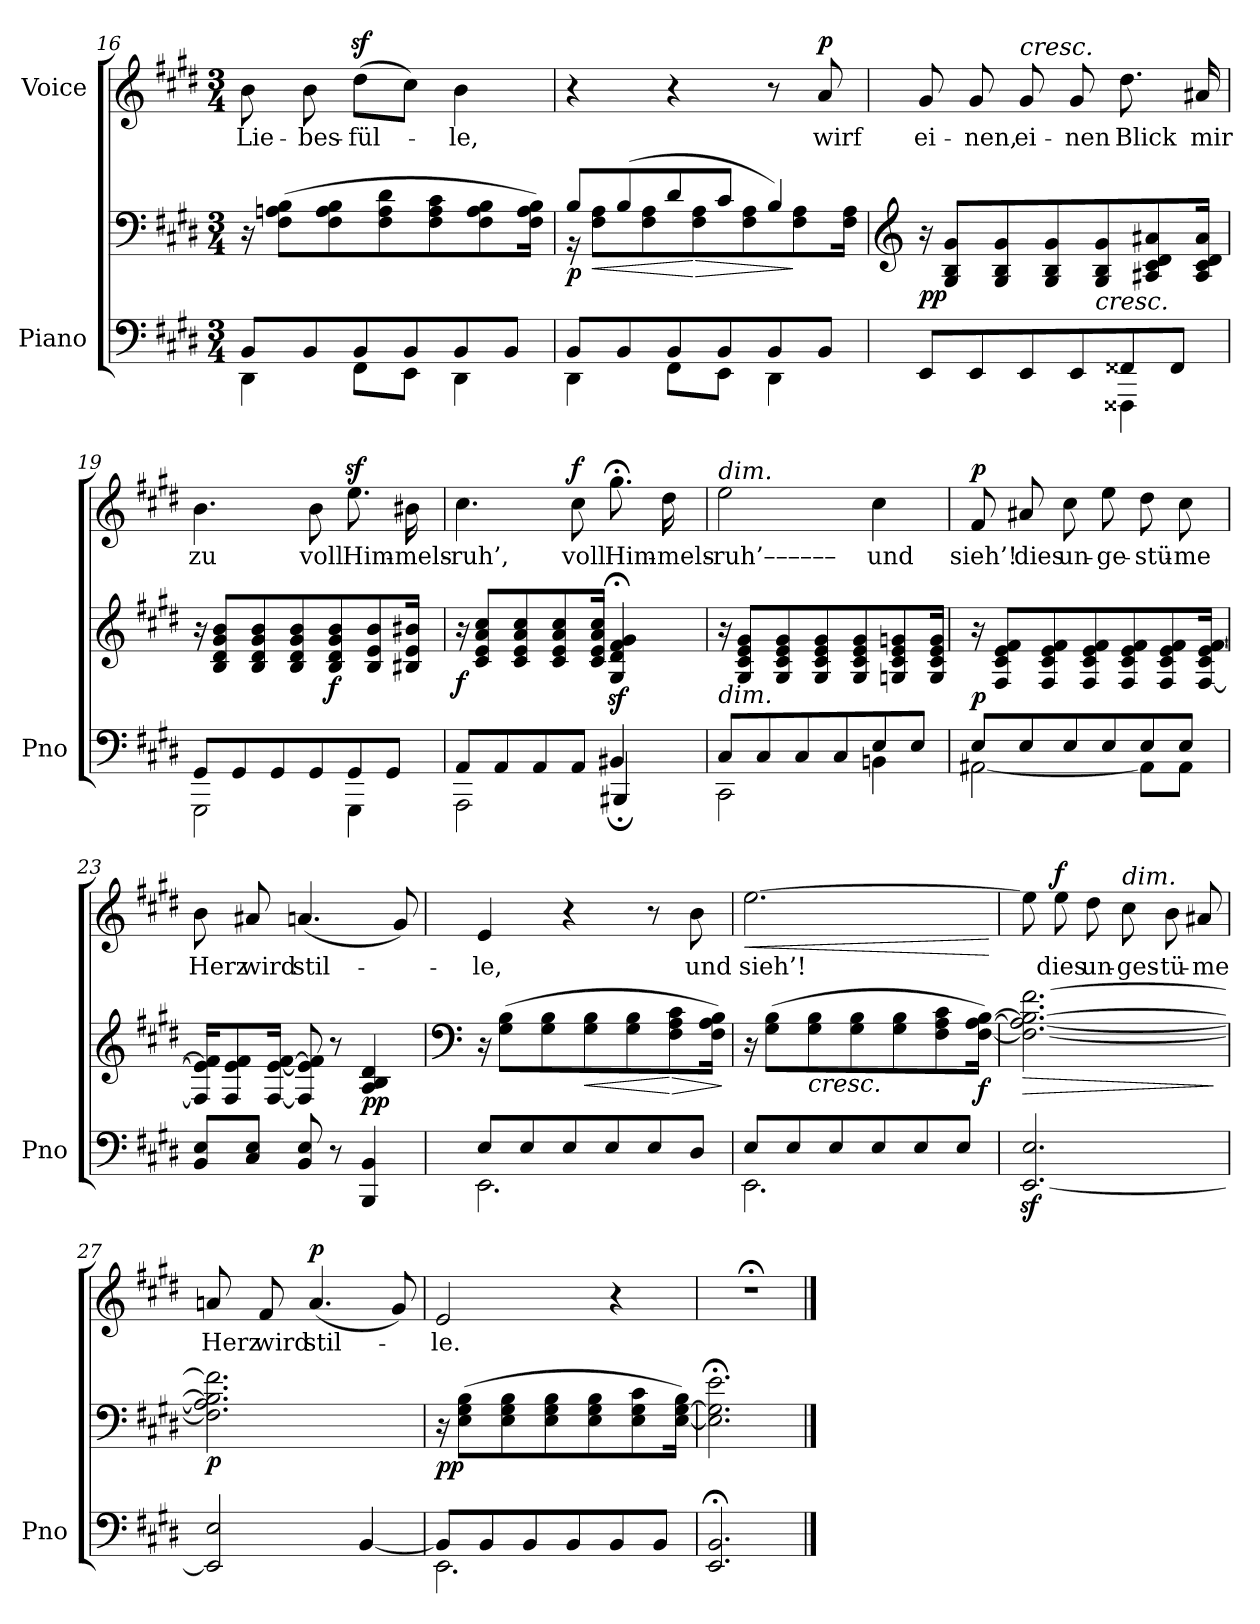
**kern	**kern	**dynam	**kern	**text	**dynam
*part2	*part2	*part2	*part1	*part1	*part1
*staff3	*staff2	*staff2/3	*staff1	*staff1	*staff1
*I"Piano	*	*	*I"Voice	*	*
*I'Pno	*	*	*	*	*
!!LO:LB:g=z
*clefF4	*clefF4	*	*clefG2	*	*
*k[f#c#g#d#]	*k[f#c#g#d#]	*	*k[f#c#g#d#]	*	*
*M3/4	*M3/4	*	*M3/4	*	*
=16	=16	=16	=16	=16	=16
*^	*	*	*	*	*
!	!	!	!	!	!LO:LY:b	!
8BB/L	4DD#\	16r	.	8b\	Lie-	.
.	.	(>8F#\ 8An\ 8B\L	.	.	.	.
!	!	!	!	!	!LO:LY:b	!
8BB/	.	.	.	8b\	-bes-	.
.	.	8F#\ 8A\ 8B\	.	.	.	.
!	!	!	!	!	!LO:LY:b	!
8BB/	8FF#\L	.	.	(8dd#z>\L	-fül-	.
.	.	8F#\ 8A\ 8d#\	.	.	.	.
8BB/	8EE\J	.	.	8cc#\J)	.	.
.	.	8F#\ 8A\ 8c#\	.	.	.	.
!	!	!	!	!	!LO:LY:b	!
8BB/	4DD#\	.	.	4b\	-le,	.
.	.	8F#\ 8A\ 8B\	.	.	.	.
8BB/J	.	.	.	.	.	.
.	.	16F#\ 16A\ 16B\Jk)	.	.	.	.
=17	=17	=17	=17	=17	=17	=17
*	*	*^	*	*	*	*
!	!	!	!	!LO:DY:b	!	!	!
8BB/L	4DD#\	8B/L	16r	p	4r	.	.
!	!	!	!	!LO:HP:b	!	!	!
.	.	.	8F#\ 8A\L	<	.	.	.
8BB/	.	(8B/	.	.	.	.	.
.	.	.	8F#\ 8A\	.	.	.	.
8BB/	8FF#\L	8d#/	.	.	4r	.	.
!	!	!	!	!LO:HP:n=1:b	!	!	!
.	.	.	8F#\ 8A\	[ >	.	.	.
8BB/	8EE\J	8c#/J	.	.	.	.	.
.	.	.	8F#\ 8A\	.	.	.	.
8BB/	4DD#\	4B/)	.	.	8r	.	.
.	.	.	8F#\ 8A\	]	.	.	.
!	!	!	!	!	!	!LO:LY:b	!LO:DY:a
8BB/J	.	.	.	.	8a/	wirf	p
.	.	.	16F#\ 16A\Jk	.	.	.	.
*	*	*v	*v	*	*	*	*
=18	=18	=18	=18	=18	=18	=18
*	*	*clefG2	*	*	*	*
*	*	*^	*	*	*	*
!	!	!	!	!LO:DY:b	!	!LO:LY:b	!
*	*	*v	*v	*	*	*	*
8EE/L	2ryy	16r	pp	8g#/	ei-	.
.	.	8G#/ 8B/ 8g#/L	.	.	.	.
!	!	!	!	!	!LO:LY:b	!
8EE/	.	.	.	8g#/	-nen,	.
.	.	8G#/ 8B/ 8g#/	.	.	.	.
!	!	!	!	!LO:TX:a:i:t=cresc.	!	!
!	!	!	!	!	!LO:LY:b	!
8EE/	.	.	.	8g#/	ei-	.
.	.	8G#/ 8B/ 8g#/	.	.	.	.
!	!	!	!	!	!LO:LY:b	!
8EE/	.	.	.	8g#/	-nen	.
!	!	!LO:TX:b:i:t=cresc.	!	!	!	!
.	.	8G#/ 8B/ 8g#/	.	.	.	.
!	!	!	!	!	!LO:LY:b	!
8FF##X/	4FFF##X\	.	.	8.dd#\	Blick	.
.	.	8A#X/ 8c#/ 8d#/ 8a#X/	.	.	.	.
8FF##/J	.	.	.	.	.	.
!	!	!	!	!	!LO:LY:b	!
.	.	16A#/ 16c#/ 16d#/ 16a#/Jk	.	16a#X/	mir	.
!!LO:LB:g=z
=19	=19	=19	=19	=19	=19	=19
!	!	!	!	!	!LO:LY:b	!
8GG#/L	2GGG#\	16r	.	4.b\	zu	.
.	.	8B/ 8d#/ 8g#/ 8b/L	.	.	.	.
8GG#/	.	.	.	.	.	.
.	.	8B/ 8d#/ 8g#/ 8b/	.	.	.	.
8GG#/	.	.	.	.	.	.
.	.	8B/ 8d#/ 8g#/ 8b/	.	.	.	.
!	!	!	!	!	!LO:LY:b	!
8GG#/	.	.	.	8b\	voll	.
!	!	!	!LO:DY:b	!	!	!
.	.	8B/ 8d#/ 8g#/ 8b/	f	.	.	.
!	!	!	!	!	!LO:LY:b	!
8GG#/	4GGG#\	.	.	8.eez>\	Him-	.
.	.	8B/ 8e/ 8b/	.	.	.	.
8GG#/J	.	.	.	.	.	.
!	!	!	!	!	!LO:LY:b	!
.	.	16B#X/ 16e/ 16b#X/Jk	.	16b#X\	-mels-	.
=20	=20	=20	=20	=20	=20	=20
!	!	!	!LO:DY:b	!	!LO:LY:b	!
8AA/L	2AAA\	16r	f	4.cc#\	-ruh’,	.
.	.	8c#/ 8e/ 8a/ 8cc#/L	.	.	.	.
8AA/	.	.	.	.	.	.
.	.	8c#/ 8e/ 8a/ 8cc#/	.	.	.	.
8AA/	.	.	.	.	.	.
.	.	8c#/ 8e/ 8a/ 8cc#/	.	.	.	.
!	!	!	!	!	!LO:LY:b	!LO:DY:a
8AA/J	.	.	.	8cc#\	voll	f
.	.	16c#/ 16e/ 16a/ 16cc#/Jk	.	.	.	.
!	!	!	!	!	!LO:LY:b	!
4BB#X/	4BBB#X;/	4G#/z<;< 4d#/z<;< 4f#/z<;< 4g#/z<;<	.	8.gg#;<\	Him-	.
!	!	!	!	!	!LO:LY:b	!
.	.	.	.	16dd#\	-mels-	.
=21	=21	=21	=21	=21	=21	=21
!	!	!	!	!LO:TX:a:i:t=dim.	!	!
!	!	!LO:TX:b:i:t=dim.	!	!	!	!
!	!	!	!	!	!LO:LY:b	!
8C#/L	2CC#\	16r	.	2ee\	-ruh’––––––	.
.	.	8G#/ 8c#/ 8e/ 8g#/L	.	.	.	.
8C#/	.	.	.	.	.	.
.	.	8G#/ 8c#/ 8e/ 8g#/	.	.	.	.
8C#/	.	.	.	.	.	.
.	.	8G#/ 8c#/ 8e/ 8g#/	.	.	.	.
8C#/	.	.	.	.	.	.
.	.	8G#/ 8c#/ 8e/ 8g#/	.	.	.	.
!	!	!	!	!	!LO:LY:b	!
8E/	4BBn\	.	.	4cc#\	und	.
.	.	8Gn/ 8c#/ 8e/ 8gn/	.	.	.	.
8E/J	.	.	.	.	.	.
.	.	16G/ 16c#/ 16e/ 16g/Jk	.	.	.	.
!!LO:LB:g=z
=22	=22	=22	=22	=22	=22	=22
!	!	!	!LO:DY:b	!	!LO:LY:b	!LO:DY:a
8E/L	[2AA#X\	16r	p	8f#/	sieh’!	p
.	.	8F#/ 8c#/ 8e/ 8f#/L	.	.	.	.
!	!	!	!	!	!LO:LY:b	!
8E/	.	.	.	8a#X/	dies	.
.	.	8F#/ 8c#/ 8e/ 8f#/	.	.	.	.
!	!	!	!	!	!LO:LY:b	!
8E/	.	.	.	8cc#\	un-	.
.	.	8F#/ 8c#/ 8e/ 8f#/	.	.	.	.
!	!	!	!	!	!LO:LY:b	!
8E/	.	.	.	8ee\	-ge-	.
.	.	8F#/ 8c#/ 8e/ 8f#/	.	.	.	.
!	!	!	!	!	!LO:LY:b	!
8E/	8AA#\L]	.	.	8dd#\	-stü-	.
.	.	8F#/ 8c#/ 8e/ 8f#/	.	.	.	.
!	!	!	!	!	!LO:LY:b	!
8E/J	8AA#\J	.	.	8cc#\	-me	.
.	.	[16F#/ 16c#/ [16e/ [16f#/Jk	.	.	.	.
*v	*v	*	*	*	*	*
=23	=23	=23	=23	=23	=23
!	!	!	!	!LO:LY:b	!
8BB/ 8E/L	16F#/] 16e/] 16f#/]KL	.	8b\	Herz	.
.	8F#/ 8e/ 8f#/	.	.	.	.
!	!	!	!	!LO:LY:b	!
8C#/ 8E/J	.	.	8a#X/	wird	.
.	[16F#/ [16e/ [16f#/Jk	.	.	.	.
!	!	!	!	!LO:LY:b	!
8BB/ 8E/	8F#/] 8e/] 8f#/]	.	(4.an/	stil-	.
8r	8r	.	.	.	.
!	!	!LO:DY:b	!	!	!
4BBB/ 4BB/	4A/ 4B/ 4d#/	pp	.	.	.
.	.	.	8g#/)	.	.
=24	=24	=24	=24	=24	=24
*	*clefF4	*	*	*	*
*^	*	*	*	*	*
!	!	!	!	!	!LO:LY:b	!
8E/L	2.EE\	16r	.	4e/	-le,	.
.	.	(8G#\ 8B\L	.	.	.	.
8E/	.	.	.	.	.	.
.	.	8G#\ 8B\	.	.	.	.
8E/	.	.	.	4r	.	.
!	!	!	!LO:HP:b	!	!	!
.	.	8G#\ 8B\	<	.	.	.
8E/	.	.	.	.	.	.
.	.	8G#\ 8B\	.	.	.	.
8E/	.	.	.	8r	.	.
!	!	!	!LO:HP:n=1:b	!	!	!
.	.	8F#\ 8A\ 8c#\	[ >	.	.	.
!	!	!	!	!	!LO:LY:b	!
8D#/J	.	.	.	8b\	und	.
.	.	16F#\ 16A\ 16B\Jk)	.	.	.	.
*v	*v	*	*	*	*	*
.	.	]	.	.	.
!!LO:LB:g=z
=25	=25	=25	=25	=25	=25
*^	*	*	*	*	*
!	!	!	!	!	!LO:LY:b	!LO:HP:b
8E/L	2.EE\	16r	.	[2.ee\	sieh’!	<
.	.	(>8G#\ 8B\L	.	.	.	.
8E/	.	.	.	.	.	.
!	!	!LO:TX:b:i:t=cresc.	!	!	!	!
.	.	8G#\ 8B\	.	.	.	.
8E/	.	.	.	.	.	.
.	.	8G#\ 8B\	.	.	.	.
8E/	.	.	.	.	.	.
.	.	8G#\ 8B\	.	.	.	.
8E/	.	.	.	.	.	.
.	.	8F#\ 8A\ 8c#\	.	.	.	.
8E/J	.	.	.	.	.	.
!	!	!	!LO:DY:b	!	!	!
.	.	[16F#\ [16A\ [16B\Jk)	f	.	.	.
*v	*v	*	*	*	*	*
.	.	.	.	.	[
=26	=26	=26	=26	=26	=26
!	!	!LO:HP:b	!	!	!
[2.EE/z> 2.E/z>	2.F#\_ 2.A\_ 2.B\_ [2.f#\	>	8ee\]	.	.
!	!	!	!	!LO:LY:b	!LO:DY:a
.	.	.	8ee\	dies	f
!	!	!	!	!LO:LY:b	!
.	.	.	8dd#\	un-	.
!	!	!	!LO:TX:a:i:t=dim.	!	!
!	!	!	!	!LO:LY:b	!
.	.	.	8cc#\	-ges-	.
!	!	!	!	!LO:LY:b	!
.	.	.	8b\	-tü-	.
!	!	!	!	!LO:LY:b	!
.	.	.	8a#X/	-me	.
.	.	]	.	.	.
=27	=27	=27	=27	=27	=27
!	!	!LO:DY:b	!	!LO:LY:b	!
2EE/] 2E/	2.F#\] 2.A\] 2.B\] 2.f#\]	p	8an/	Herz	.
!	!	!	!	!LO:LY:b	!
.	.	.	8f#/	wird	.
!	!	!	!	!LO:LY:b	!LO:DY:a
.	.	.	(4.a/	stil-	p
[4BB/	.	.	.	.	.
.	.	.	8g#/)	.	.
=28	=28	=28	=28	=28	=28
*^	*	*	*	*	*
!	!	!	!LO:DY:b	!	!LO:LY:b	!
8BB/L]	2.EE\	16r	pp	2e/	-le.	.
.	.	(>8E\ 8G#\ 8B\L	.	.	.	.
8BB/	.	.	.	.	.	.
.	.	8E\ 8G#\ 8B\	.	.	.	.
8BB/	.	.	.	.	.	.
.	.	8E\ 8G#\ 8B\	.	.	.	.
8BB/	.	.	.	.	.	.
.	.	8E\ 8G#\ 8B\	.	.	.	.
8BB/	.	.	.	4r	.	.
.	.	8E\ 8G#\ 8c#\	.	.	.	.
8BB/J	.	.	.	.	.	.
.	.	[16E\ [16G#\ 16B\Jk)	.	.	.	.
*v	*v	*	*	*	*	*
=29	=29	=29	=29	=29	=29
2.EE/;< 2.BB/;<	2.E\];< 2.G#\];< 2.e\;<	.	2.r;<	.	.
==	==	==	==	==	==
*-	*-	*-	*-	*-	*-
